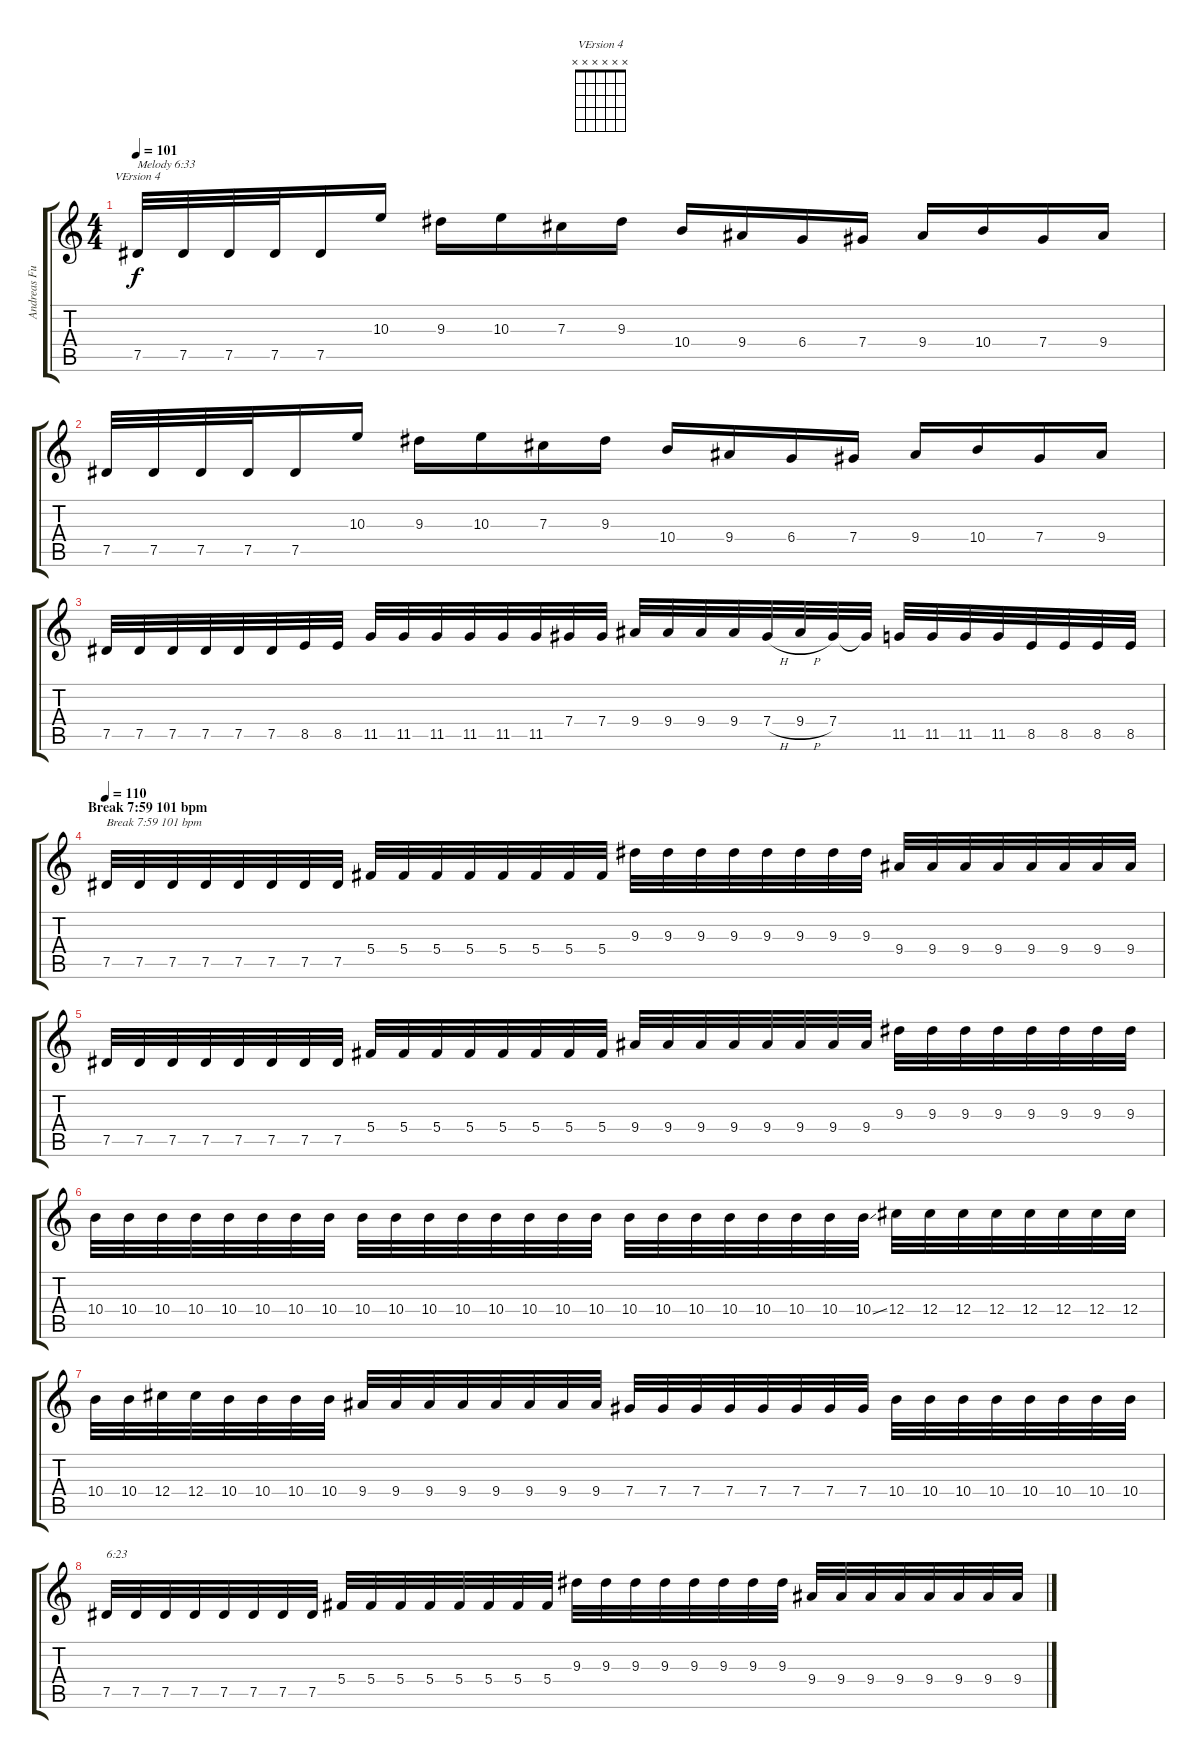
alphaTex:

\track ("Andreas Fullmestad (D# Tuning)" "Andreas Fu") {instrument distortionguitar}
\staff {score tabs}
\tuning (Eb4 Bb3 Gb3 Db3 Ab2 Eb2) {hide}
\chord ("VErsion 4" x x x x x x)
\ts (4 4)
\tempo 101
\clef g2
\ks c
7.5.32{ch "VErsion 4" txt "Melody 6:33" dy f} 7.5.32 7.5.32 7.5.32 7.5.16 10.3.16 9.3.16 10.3.16 7.3.16 9.3.16 10.4.16 9.4.16 6.4.16 7.4.16 9.4.16 10.4.16 7.4.16 9.4.16 |
7.5.32 7.5.32 7.5.32 7.5.32 7.5.16 10.3.16 9.3.16 10.3.16 7.3.16 9.3.16 10.4.16 9.4.16 6.4.16 7.4.16 9.4.16 10.4.16 7.4.16 9.4.16 |
7.5.32 7.5.32 7.5.32 7.5.32 7.5.32 7.5.32 8.5.32 8.5.32 11.5.32 11.5.32 11.5.32 11.5.32 11.5.32 11.5.32 7.4.32 7.4.32 9.4.32 9.4.32 9.4.32 9.4.32 7.4{h}.32 9.4{h}.32 7.4.32 7.4{t}.32 11.5.32 11.5.32 11.5.32 11.5.32 8.5.32 8.5.32 8.5.32 8.5.32 |
\section ("" "Break 7:59 101 bpm")
\tempo 110
7.5.32{txt "Break 7:59 101 bpm"} 7.5.32 7.5.32 7.5.32 7.5.32 7.5.32 7.5.32 7.5.32 5.4.32 5.4.32 5.4.32 5.4.32 5.4.32 5.4.32 5.4.32 5.4.32 9.3.32 9.3.32 9.3.32 9.3.32 9.3.32 9.3.32 9.3.32 9.3.32 9.4.32 9.4.32 9.4.32 9.4.32 9.4.32 9.4.32 9.4.32 9.4.32 |
7.5.32 7.5.32 7.5.32 7.5.32 7.5.32 7.5.32 7.5.32 7.5.32 5.4.32 5.4.32 5.4.32 5.4.32 5.4.32 5.4.32 5.4.32 5.4.32 9.4.32 9.4.32 9.4.32 9.4.32 9.4.32 9.4.32 9.4.32 9.4.32 9.3.32 9.3.32 9.3.32 9.3.32 9.3.32 9.3.32 9.3.32 9.3.32 |
10.4.32 10.4.32 10.4.32 10.4.32 10.4.32 10.4.32 10.4.32 10.4.32 10.4.32 10.4.32 10.4.32 10.4.32 10.4.32 10.4.32 10.4.32 10.4.32 10.4.32 10.4.32 10.4.32 10.4.32 10.4.32 10.4.32 10.4.32 10.4{ss}.32 12.4.32 12.4.32 12.4.32 12.4.32 12.4.32 12.4.32 12.4.32 12.4.32 |
10.4.32 10.4.32 12.4.32 12.4.32 10.4.32 10.4.32 10.4.32 10.4.32 9.4.32 9.4.32 9.4.32 9.4.32 9.4.32 9.4.32 9.4.32 9.4.32 7.4.32 7.4.32 7.4.32 7.4.32 7.4.32 7.4.32 7.4.32 7.4.32 10.4.32 10.4.32 10.4.32 10.4.32 10.4.32 10.4.32 10.4.32 10.4.32 |
7.5.32{txt "6:23"} 7.5.32 7.5.32 7.5.32 7.5.32 7.5.32 7.5.32 7.5.32 5.4.32 5.4.32 5.4.32 5.4.32 5.4.32 5.4.32 5.4.32 5.4.32 9.3.32 9.3.32 9.3.32 9.3.32 9.3.32 9.3.32 9.3.32 9.3.32 9.4.32 9.4.32 9.4.32 9.4.32 9.4.32 9.4.32 9.4.32 9.4.32
